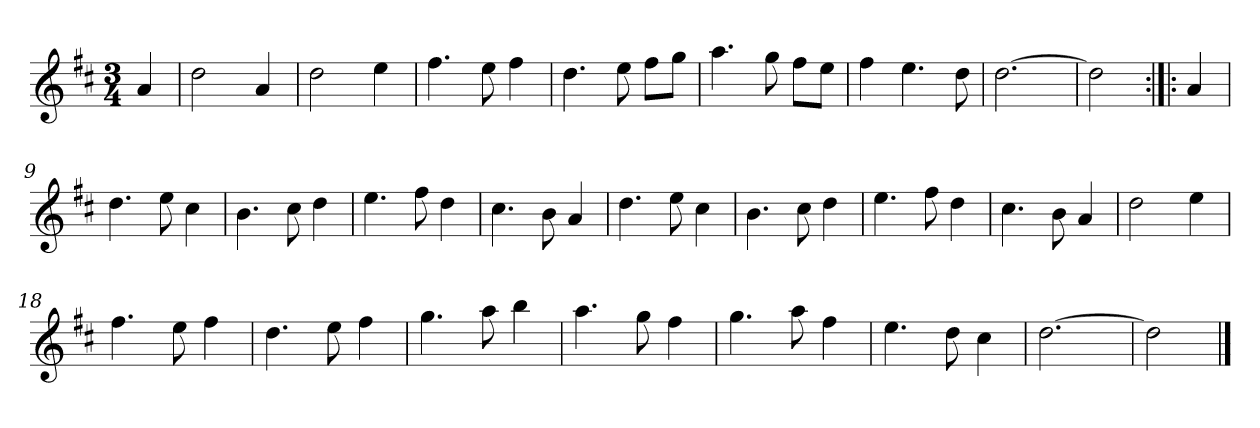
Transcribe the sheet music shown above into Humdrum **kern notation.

**kern
*part1
*staff1
*clefG2
*k[f#c#]
*D:
*M3/4
*MM120
=
4a
=1
2dd
4a
=2
2dd
4ee
=3
4.ff#
8ee
4ff#
=4
4.dd
8ee
8ff#\L
8gg\J
=5
4.aa
8gg
8ff#\L
8ee\J
=6
4ff#
4.ee
8dd
=7
[2.dd
=8
2dd]
=:|!|:
4a
=9
4.dd
8ee
4cc#
=10
4.b
8cc#
4dd
=11
4.ee
8ff#
4dd
=12
4.cc#
8b
4a
=13
4.dd
8ee
4cc#
=14
4.b
8cc#
4dd
=15
4.ee
8ff#
4dd
=16
4.cc#
8b
4a
=17
2dd
4ee
=18
4.ff#
8ee
4ff#
=19
4.dd
8ee
4ff#
=20
4.gg
8aa
4bb
=21
4.aa
8gg
4ff#
=22
4.gg
8aa
4ff#
=23
4.ee
8dd
4cc#
=24
[2.dd
=25
2dd]
==
*-
